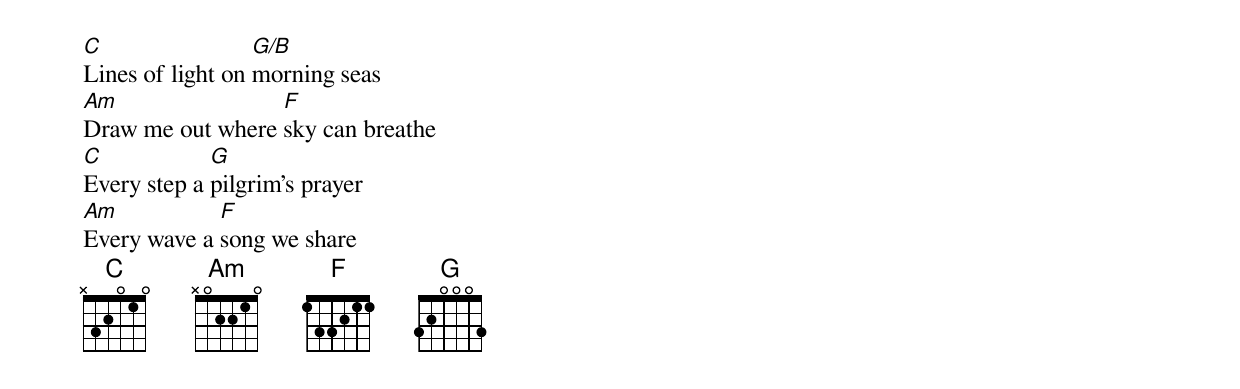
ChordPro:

[C]Lines of light on [G/B]morning seas
[Am]Draw me out where [F]sky can breathe
[C]Every step a [G]pilgrim's prayer
[Am]Every wave a [F]song we share
